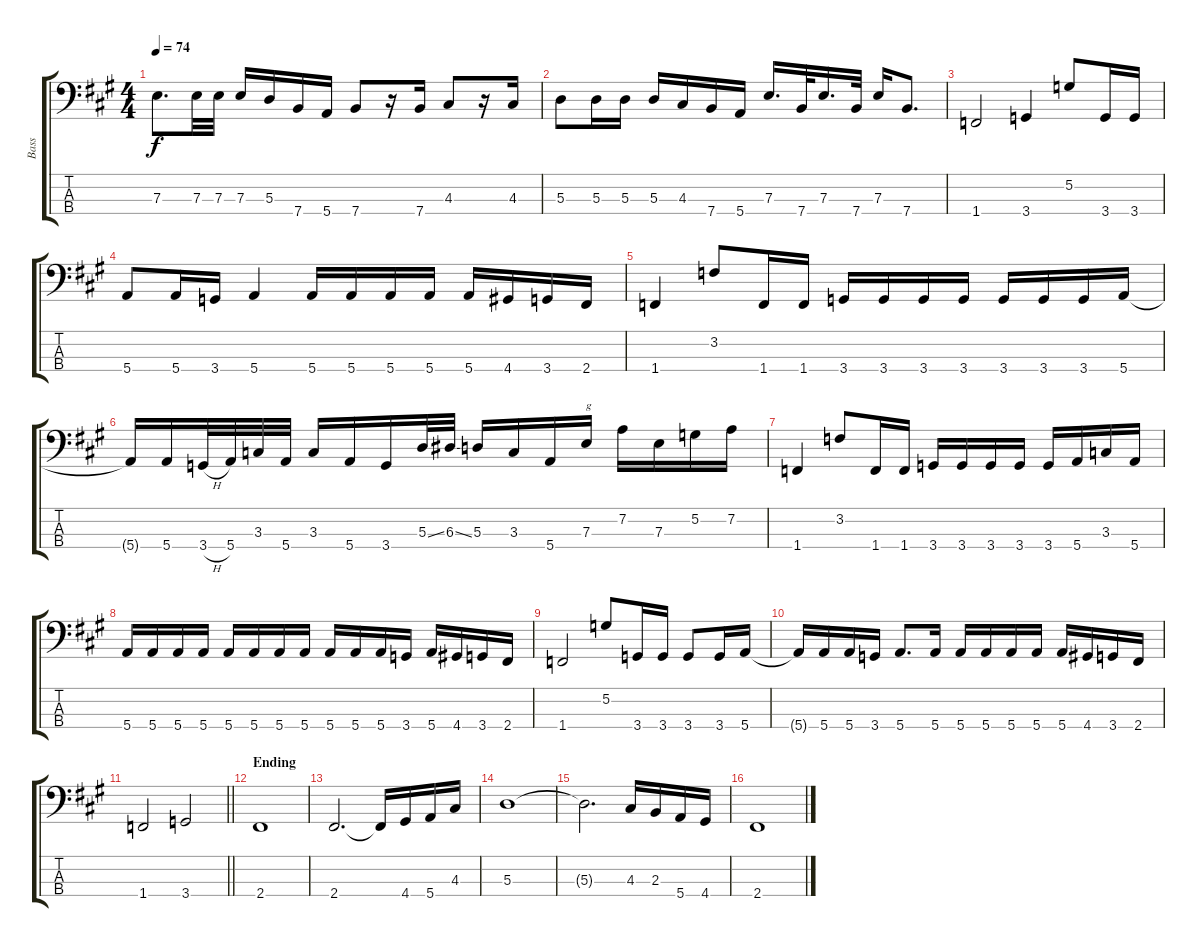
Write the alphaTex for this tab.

\track ("Bass" "Bass") {instrument electricbassfinger}
\staff {score tabs}
\tuning (G2 D2 A1 E1) {hide}
\ts (4 4)
\tempo 74
\clef f4
\ks a
7.3.8{d dy f} 7.3.32 7.3.32 7.3.16 5.3.16 7.4.16 5.4.16 7.4.8 r.16 7.4.16 4.3.8 r.16 4.3.16 |
5.3.8 5.3.16 5.3.16 5.3.16 4.3.16 7.4.16 5.4.16 7.3.16{d} 7.4.32 7.3.16{d} 7.4.32 7.3.16 7.4.8{d} |
1.4.2 3.4.4 5.2.8 3.4.16 3.4.16 |
5.4.8 5.4.16 3.4.16 5.4.4 5.4.16 5.4.16 5.4.16 5.4.16 5.4.16 4.4.16 3.4.16 2.4.16 |
1.4.4 3.2.8 1.4.16 1.4.16 3.4.16 3.4.16 3.4.16 3.4.16 3.4.16 3.4.16 3.4.16 5.4.16 |
5.4{t}.16 5.4.16 3.4{h}.32 5.4.32 3.3.32 5.4.32 3.3.16 5.4.16 3.4.16 5.3{ss}.32 6.3{ss}.32 5.3.16 3.3.16 5.4.16 7.3.16{txt "g"} 7.2.16 7.3.16 5.2.16 7.2.16 |
1.4.4 3.2.8 1.4.16 1.4.16 3.4.16 3.4.16 3.4.16 3.4.16 3.4.16 5.4.16 3.3.16 5.4.16 |
5.4.16 5.4.16 5.4.16 5.4.16 5.4.16 5.4.16 5.4.16 5.4.16 5.4.16 5.4.16 5.4.16 3.4.16 5.4.16 4.4.16 3.4.16 2.4.16 |
1.4.2 5.2.8 3.4.16 3.4.16 3.4.8 3.4.16 5.4.16 |
5.4{t}.16 5.4.16 5.4.16 3.4.16 5.4.8{d} 5.4.16 5.4.16 5.4.16 5.4.16 5.4.16 5.4.16 4.4.16 3.4.16 2.4.16 |
\barLineRight lightlight
1.4.2 3.4.2 |
\section ("" "Ending")
\ks f#minor
2.4.1 |
2.4.2{d} 2.4{t}.16 4.4.16 5.4.16 4.3.16 |
5.3.1 |
5.3{t}.2{d} 4.3.16 2.3.16 5.4.16 4.4.16 |
2.4.1
